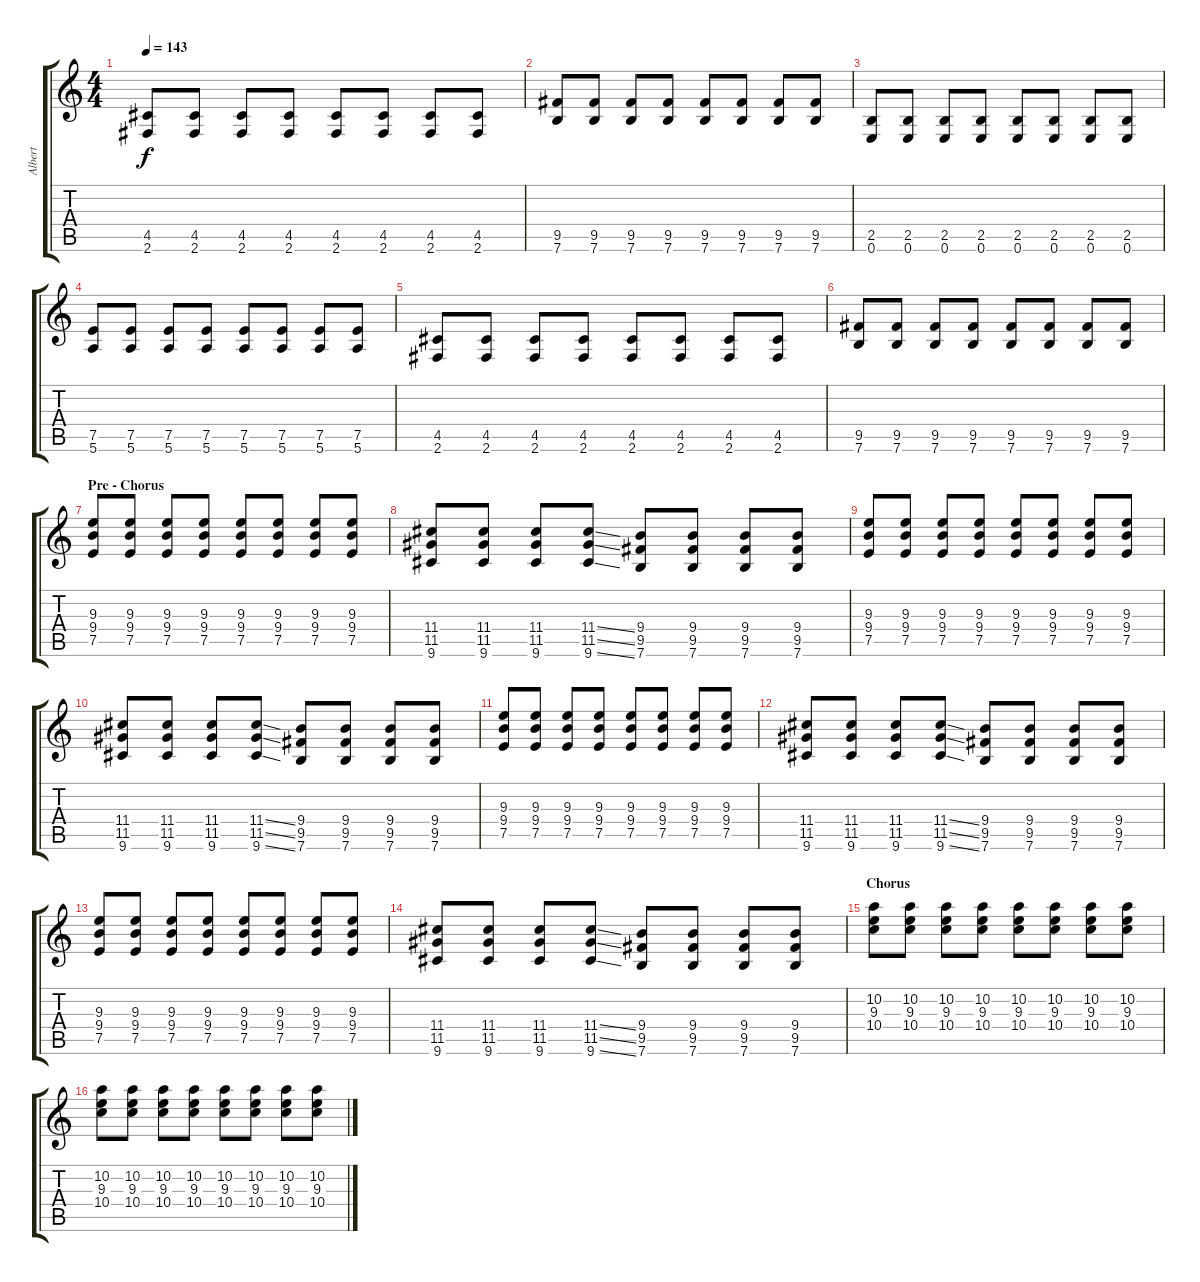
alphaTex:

\track ("Albert" "Albert") {instrument overdrivenguitar}
\staff {score tabs}
\tuning (E4 B3 G3 D3 A2 E2) {hide}
\ts (4 4)
\tempo 143
\clef g2
\ks c
(4.5 2.6).8{dy f} (4.5 2.6).8 (4.5 2.6).8 (4.5 2.6).8 (4.5 2.6).8 (4.5 2.6).8 (4.5 2.6).8 (4.5 2.6).8 |
(9.5 7.6).8 (9.5 7.6).8 (9.5 7.6).8 (9.5 7.6).8 (9.5 7.6).8 (9.5 7.6).8 (9.5 7.6).8 (9.5 7.6).8 |
(2.5 0.6).8{instrument electricguitarmuted} (2.5 0.6).8 (2.5 0.6).8 (2.5 0.6).8 (2.5 0.6).8 (2.5 0.6).8 (2.5 0.6).8 (2.5 0.6).8 |
(7.5 5.6).8 (7.5 5.6).8 (7.5 5.6).8 (7.5 5.6).8 (7.5 5.6).8 (7.5 5.6).8 (7.5 5.6).8 (7.5 5.6).8 |
(4.5 2.6).8 (4.5 2.6).8 (4.5 2.6).8 (4.5 2.6).8 (4.5 2.6).8 (4.5 2.6).8 (4.5 2.6).8 (4.5 2.6).8 |
(9.5 7.6).8 (9.5 7.6).8 (9.5 7.6).8 (9.5 7.6).8 (9.5 7.6).8 (9.5 7.6).8 (9.5 7.6).8 (9.5 7.6).8 |
\section ("" "Pre - Chorus")
(9.3 9.4 7.5).8{volume 13 instrument overdrivenguitar} (9.3 9.4 7.5).8 (9.3 9.4 7.5).8 (9.3 9.4 7.5).8 (9.3 9.4 7.5).8 (9.3 9.4 7.5).8 (9.3 9.4 7.5).8 (9.3 9.4 7.5).8 |
(11.4 11.5 9.6).8 (11.4 11.5 9.6).8 (11.4 11.5 9.6).8 (11.4{ss} 11.5{ss} 9.6{ss}).8 (9.4 9.5 7.6).8 (9.4 9.5 7.6).8 (9.4 9.5 7.6).8 (9.4 9.5 7.6).8 |
(9.3 9.4 7.5).8{instrument overdrivenguitar} (9.3 9.4 7.5).8 (9.3 9.4 7.5).8 (9.3 9.4 7.5).8 (9.3 9.4 7.5).8 (9.3 9.4 7.5).8 (9.3 9.4 7.5).8 (9.3 9.4 7.5).8 |
(11.4 11.5 9.6).8 (11.4 11.5 9.6).8 (11.4 11.5 9.6).8 (11.4{ss} 11.5{ss} 9.6{ss}).8 (9.4 9.5 7.6).8 (9.4 9.5 7.6).8 (9.4 9.5 7.6).8 (9.4 9.5 7.6).8 |
(9.3 9.4 7.5).8{instrument overdrivenguitar} (9.3 9.4 7.5).8 (9.3 9.4 7.5).8 (9.3 9.4 7.5).8 (9.3 9.4 7.5).8 (9.3 9.4 7.5).8 (9.3 9.4 7.5).8 (9.3 9.4 7.5).8 |
(11.4 11.5 9.6).8 (11.4 11.5 9.6).8 (11.4 11.5 9.6).8 (11.4{ss} 11.5{ss} 9.6{ss}).8 (9.4 9.5 7.6).8 (9.4 9.5 7.6).8 (9.4 9.5 7.6).8 (9.4 9.5 7.6).8 |
(9.3 9.4 7.5).8{instrument overdrivenguitar} (9.3 9.4 7.5).8 (9.3 9.4 7.5).8 (9.3 9.4 7.5).8 (9.3 9.4 7.5).8 (9.3 9.4 7.5).8 (9.3 9.4 7.5).8 (9.3 9.4 7.5).8 |
(11.4 11.5 9.6).8 (11.4 11.5 9.6).8 (11.4 11.5 9.6).8 (11.4{ss} 11.5{ss} 9.6{ss}).8 (9.4 9.5 7.6).8 (9.4 9.5 7.6).8 (9.4 9.5 7.6).8 (9.4 9.5 7.6).8 |
\section ("" "Chorus")
(10.2 9.3 10.4).8 (10.2 9.3 10.4).8 (10.2 9.3 10.4).8 (10.2 9.3 10.4).8 (10.2 9.3 10.4).8 (10.2 9.3 10.4).8 (10.2 9.3 10.4).8 (10.2 9.3 10.4).8 |
(10.2 9.3 10.4).8 (10.2 9.3 10.4).8 (10.2 9.3 10.4).8 (10.2 9.3 10.4).8 (10.2 9.3 10.4).8 (10.2 9.3 10.4).8 (10.2 9.3 10.4).8 (10.2 9.3 10.4).8
